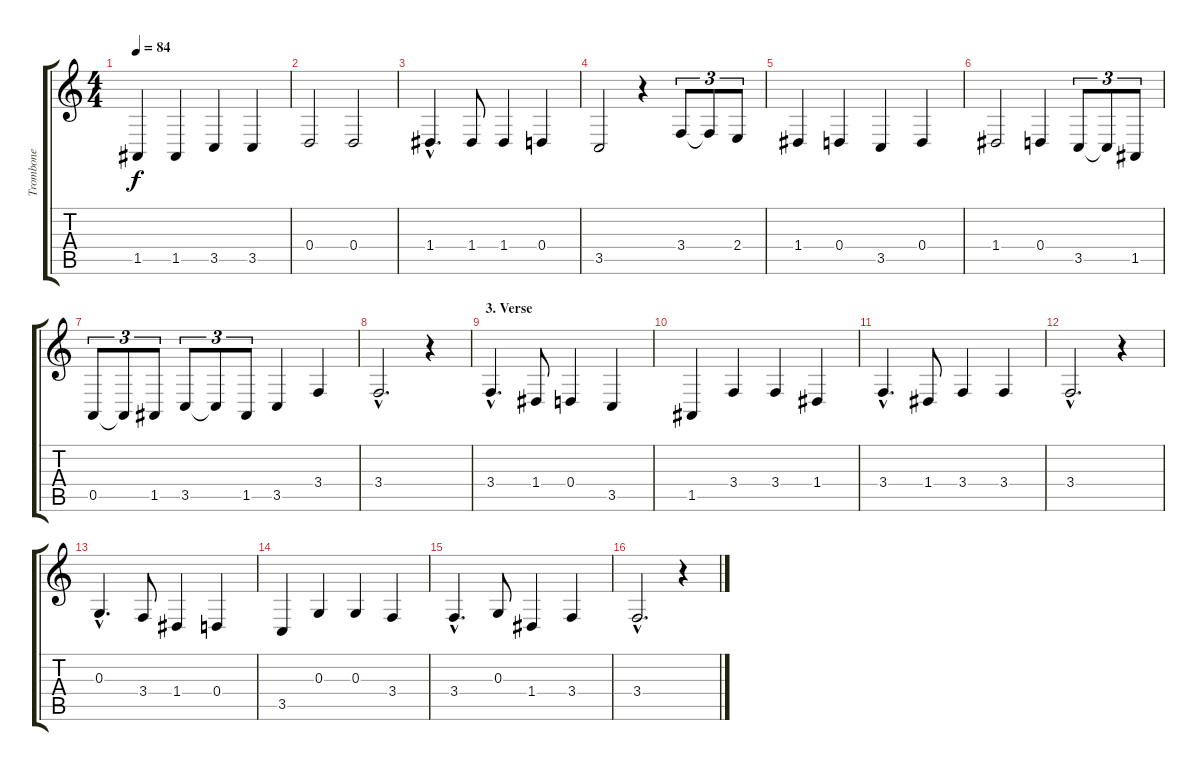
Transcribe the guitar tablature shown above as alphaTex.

\track ("Trombone" "Trombone") {instrument trombone}
\staff {score tabs}
\tuning (E4 B3 G3 D3 A2 E2) {hide}
\ts (4 4)
\tempo 84
\clef g2
\ks c
1.5.4{dy f} 1.5.4 3.5.4 3.5.4 |
0.4.2 0.4.2 |
1.4{hac}.4{d} 1.4.8 1.4.4 0.4.4 |
3.5.2 r.4 3.4.8{tu (3 2)} 3.4{t}.8{tu (3 2)} 2.4.8{tu (3 2)} |
1.4.4 0.4.4 3.5.4 0.4.4 |
1.4.2 0.4.4 3.5.8{tu (3 2)} 3.5{t}.8{tu (3 2)} 1.5.8{tu (3 2)} |
0.5.8{tu (3 2)} 0.5{t}.8{tu (3 2)} 1.5.8{tu (3 2)} 3.5.8{tu (3 2)} 3.5{t}.8{tu (3 2)} 1.5.8{tu (3 2)} 3.5.4 3.4.4 |
3.4{hac}.2{d} r.4 |
\section ("" "3. Verse")
3.4{hac}.4{d} 1.4.8 0.4.4 3.5.4 |
1.5.4 3.4.4 3.4.4 1.4.4 |
3.4{hac}.4{d} 1.4.8 3.4.4 3.4.4 |
3.4{hac}.2{d} r.4 |
0.3{hac}.4{d} 3.4.8 1.4.4 0.4.4 |
3.5.4 0.3.4 0.3.4 3.4.4 |
3.4{hac}.4{d} 0.3.8 1.4.4 3.4.4 |
3.4{hac}.2{d} r.4
